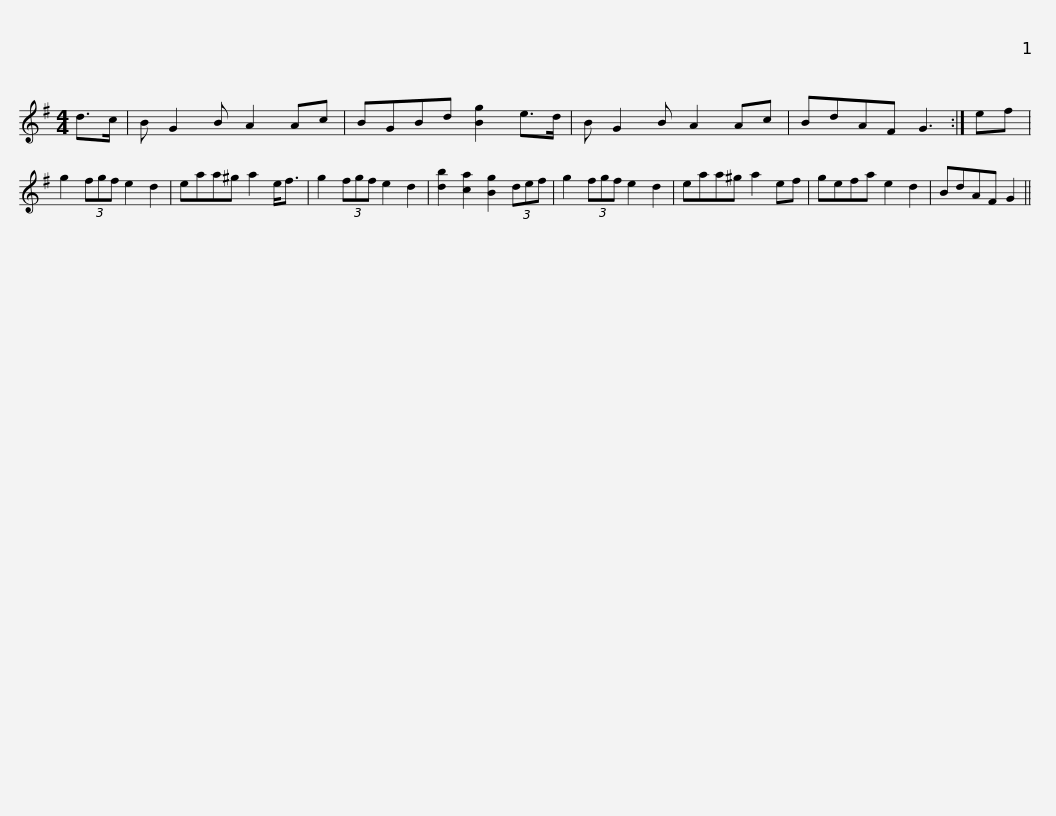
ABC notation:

X:1
L:1/8
M:4/4
I:linebreak $
K:G
V:1 treble
V:1
 d>c | B G2 B A2 Ac | BGBd [Bg]2 e>d | B G2 B A2 Ac | BdAF G3 :| %5
 ef | g2 (3fgf e2 d2 |$ eaa^g a2 e<f | g2 (3fgf e2 d2 | [db]2 [ca]2 [Bg]2 (3def | %10
 g2 (3fgf e2 d2 | eaa^g a2 ef | gefa e2 d2 |$ BdAF G2 || %14
